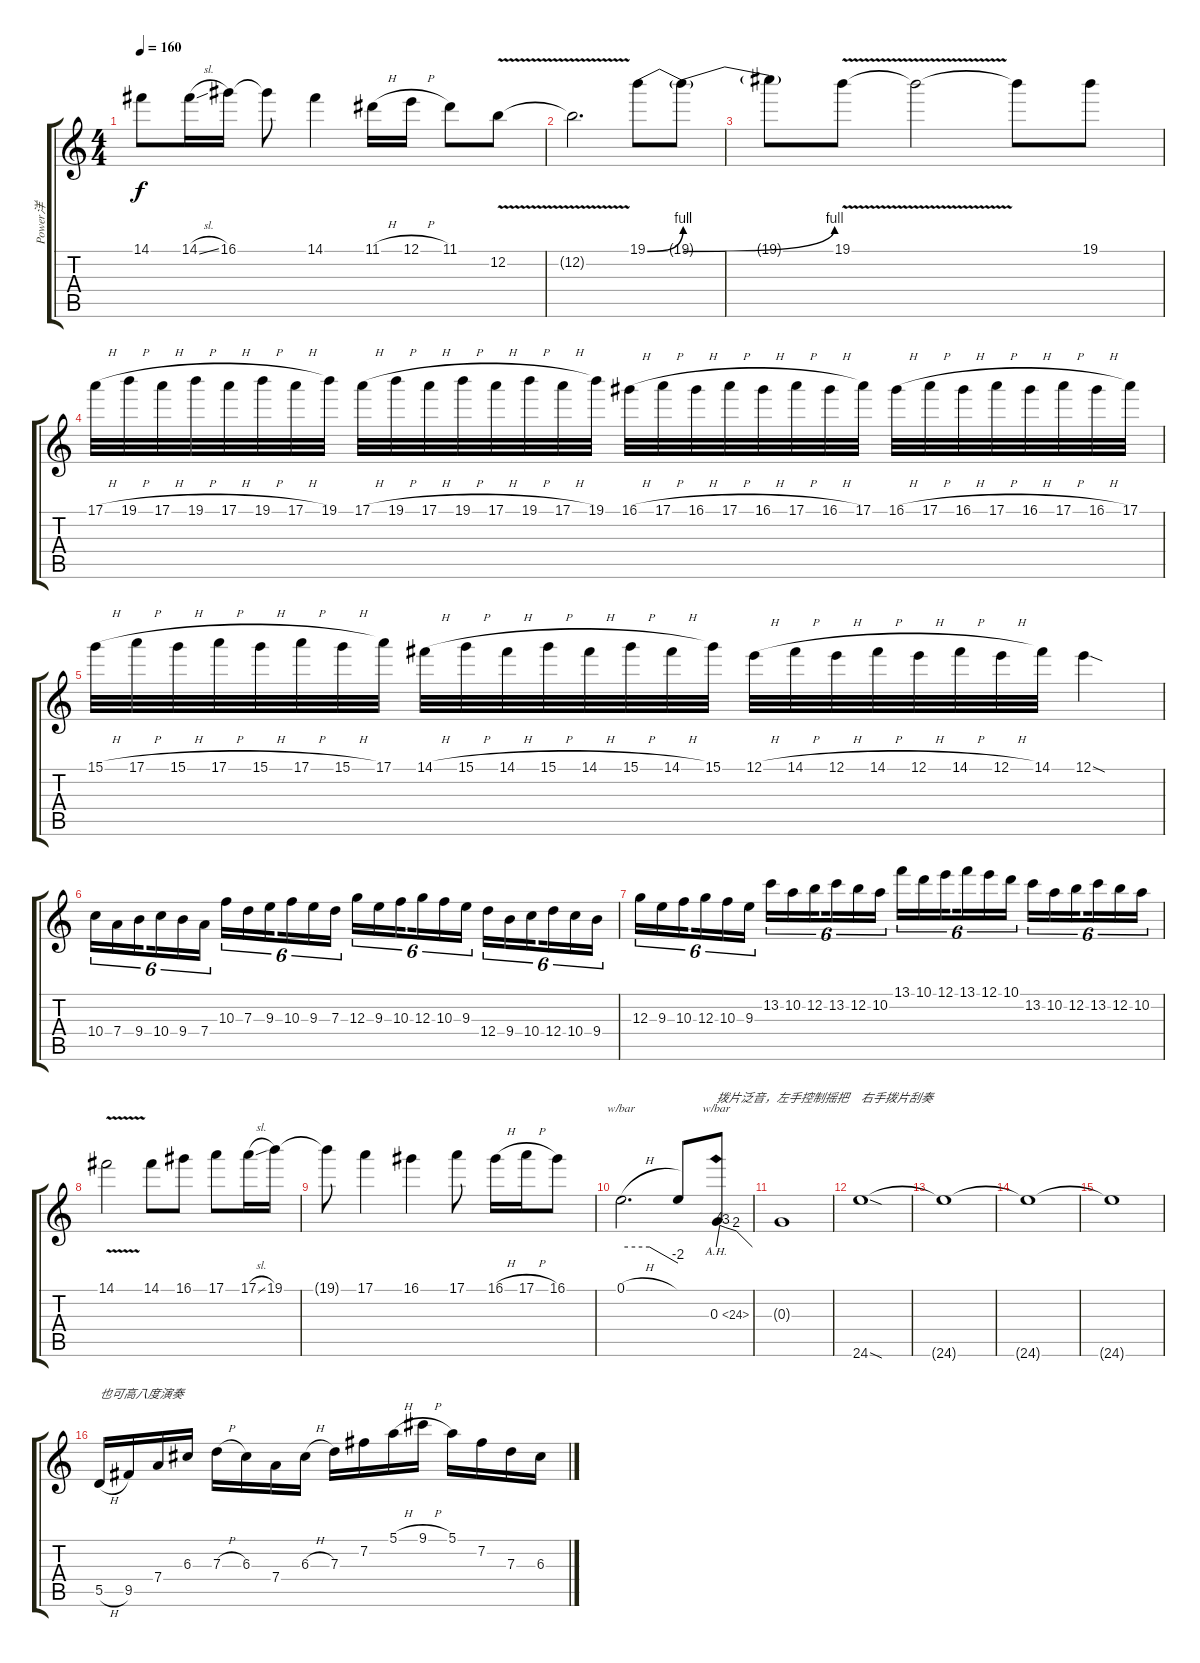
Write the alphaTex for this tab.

\track ("Power洋" "Power洋") {instrument overdrivenguitar}
\staff {score tabs}
\tuning (E4 B3 G3 D3 A2 E2) {hide}
\ts (4 4)
\tempo 160
\clef g2
\ks c
14.1{t}.8{dy f} 14.1{sl}.16 16.1.16 16.1{t}.8 14.1.4 11.1{h}.16 12.1{h}.16 11.1.8 12.2{v}.8 |
12.2{t}.2{d} 19.1{be (bend 0 0 60 4)}.8 19.1{be (bend 0 0 60 4) t}.8 |
19.1{t}.8 19.1{v}.8 19.1{t}.2 19.1{t}.8 19.1.8 |
17.1{h}.32 19.1{h}.32 17.1{h}.32 19.1{h}.32 17.1{h}.32 19.1{h}.32 17.1{h}.32 19.1.32 17.1{h}.32 19.1{h}.32 17.1{h}.32 19.1{h}.32 17.1{h}.32 19.1{h}.32 17.1{h}.32 19.1.32 16.1{h}.32 17.1{h}.32 16.1{h}.32 17.1{h}.32 16.1{h}.32 17.1{h}.32 16.1{h}.32 17.1.32 16.1{h}.32 17.1{h}.32 16.1{h}.32 17.1{h}.32 16.1{h}.32 17.1{h}.32 16.1{h}.32 17.1.32 |
15.1{h}.32 17.1{h}.32 15.1{h}.32 17.1{h}.32 15.1{h}.32 17.1{h}.32 15.1{h}.32 17.1.32 14.1{h}.32 15.1{h}.32 14.1{h}.32 15.1{h}.32 14.1{h}.32 15.1{h}.32 14.1{h}.32 15.1.32 12.1{h}.32 14.1{h}.32 12.1{h}.32 14.1{h}.32 12.1{h}.32 14.1{h}.32 12.1{h}.32 14.1.32 12.1{sod}.4 |
10.4.16{tu (6 4)} 7.4.16{tu (6 4)} 9.4.16{tu (6 4) beam splitsecondary} 10.4.16{tu (6 4)} 9.4.16{tu (6 4)} 7.4.16{tu (6 4)} 10.3.16{tu (6 4)} 7.3.16{tu (6 4)} 9.3.16{tu (6 4) beam splitsecondary} 10.3.16{tu (6 4)} 9.3.16{tu (6 4)} 7.3.16{tu (6 4)} 12.3.16{tu (6 4)} 9.3.16{tu (6 4)} 10.3.16{tu (6 4) beam splitsecondary} 12.3.16{tu (6 4)} 10.3.16{tu (6 4)} 9.3.16{tu (6 4)} 12.4.16{tu (6 4)} 9.4.16{tu (6 4)} 10.4.16{tu (6 4) beam splitsecondary} 12.4.16{tu (6 4)} 10.4.16{tu (6 4)} 9.4.16{tu (6 4)} |
12.3.16{tu (6 4)} 9.3.16{tu (6 4)} 10.3.16{tu (6 4) beam splitsecondary} 12.3.16{tu (6 4)} 10.3.16{tu (6 4)} 9.3.16{tu (6 4)} 13.2.16{tu (6 4)} 10.2.16{tu (6 4)} 12.2.16{tu (6 4) beam splitsecondary} 13.2.16{tu (6 4)} 12.2.16{tu (6 4)} 10.2.16{tu (6 4)} 13.1.16{tu (6 4)} 10.1.16{tu (6 4)} 12.1.16{tu (6 4) beam splitsecondary} 13.1.16{tu (6 4)} 12.1.16{tu (6 4)} 10.1.16{tu (6 4)} 13.2.16{tu (6 4)} 10.2.16{tu (6 4)} 12.2.16{tu (6 4) beam splitsecondary} 13.2.16{tu (6 4)} 12.2.16{tu (6 4)} 10.2.16{tu (6 4)} |
14.1{v}.2 14.1.8 16.1.8 17.1.8 17.1{sl}.16 19.1.16 |
19.1{t}.8 17.1.4 16.1.4 17.1.8 16.1{h}.16 17.1{h}.16 16.1.8 |
0.1{h}.2{d tbe (custom default 0 0 15 0 30 0 60 -8)} 0.1{t}.8 0.3{ah 24}.8{tbe (custom default 0 0 6 16 16 12 33 8 60 0) txt "拨片泛音，左手控制摇把"} |
0.3{t}.1 |
24.6{sod}.1{txt "右手拨片刮奏"} |
24.6{t}.1 |
24.6{t}.1 |
24.6{t}.1 |
5.5{h}.16{txt "也可高八度演奏"} 9.5.16 7.4.16 6.3.16 7.3{h}.16 6.3.16 7.4.16 6.3{h}.16 7.3.16 7.2.16 5.1{h}.16 9.1{h}.16 5.1.16 7.2.16 7.3.16 6.3{h}.16
